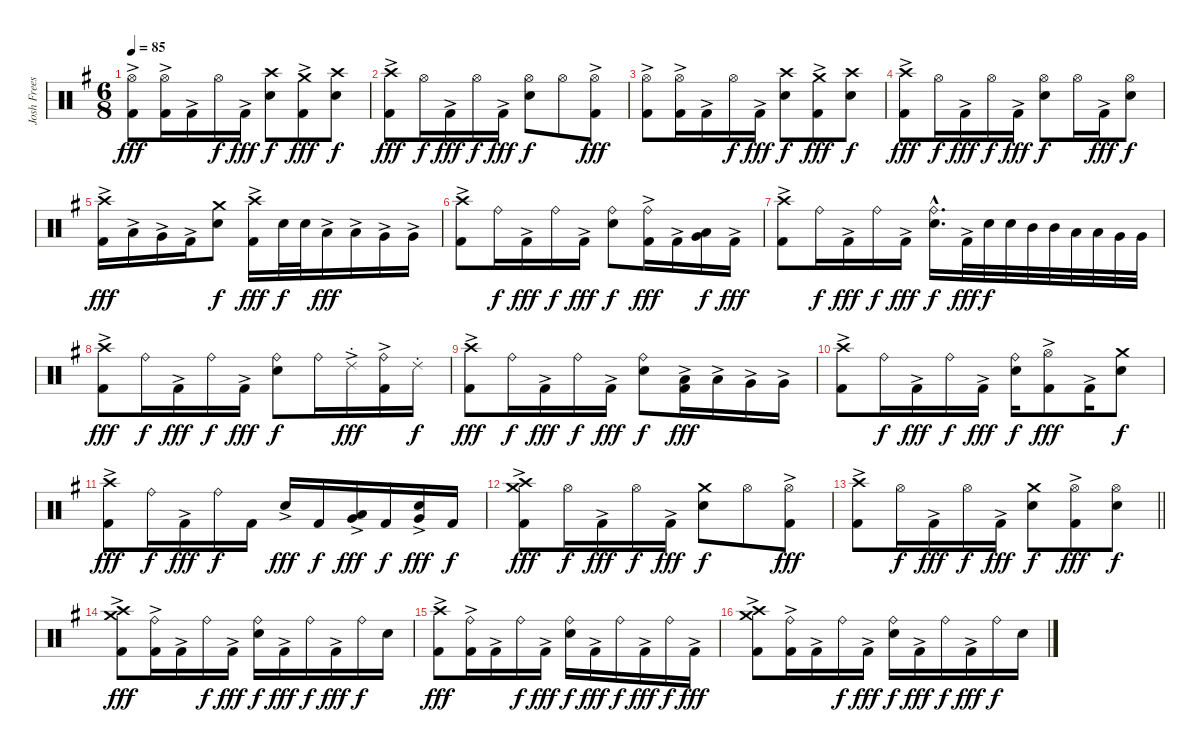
\track ("Josh Freese" "Josh Frees") {instrument percussion}
\staff {score}
\articulation defaults
\ts (6 8)
\tempo 85
\clef neutral
\ks eminor
("Hi-Hat (open)" "Kick (hit) 2"{ac}).8{dy fff} ("Hi-Hat (open)" "Kick (hit) 2"{ac}).16 "Kick (hit) 2"{ac}.16 "Hi-Hat (open)".16{dy f} "Kick (hit) 2"{ac}.16{dy fff} ("Crash high (hit)" "Snare (hit) 2").8{dy f} ("Crash medium (hit)" "Kick (hit) 2"{ac}).8{dy fff} ("Crash high (hit)" "Snare (hit) 2").8{dy f} |
("Crash high (hit)" "Kick (hit) 2"{ac}).8{dy fff} "Hi-Hat (open)".16{dy f} "Kick (hit) 2"{ac}.16{dy fff} "Hi-Hat (open)".16{dy f} "Kick (hit) 2"{ac}.16{dy fff} ("Hi-Hat (open)" "Snare (hit) 2").8{dy f} "Hi-Hat (open)".8 ("Hi-Hat (open)" "Kick (hit) 2"{ac}).8{dy fff} |
("Hi-Hat (open)" "Kick (hit) 2"{ac}).8 ("Hi-Hat (open)" "Kick (hit) 2"{ac}).16 "Kick (hit) 2"{ac}.16 "Hi-Hat (open)".16{dy f} "Kick (hit) 2"{ac}.16{dy fff} ("Crash high (hit)" "Snare (hit) 2").8{dy f} ("Crash medium (hit)" "Kick (hit) 2"{ac}).8{dy fff} ("Crash high (hit)" "Snare (hit) 2").8{dy f} |
("Crash high (hit)" "Kick (hit) 2"{ac}).8{dy fff} "Hi-Hat (open)".16{dy f} "Kick (hit) 2"{ac}.16{dy fff} "Hi-Hat (open)".16{dy f} "Kick (hit) 2"{ac}.16{dy fff} ("Hi-Hat (open)" "Snare (hit) 2").8{dy f} "Hi-Hat (open)".16 "Kick (hit) 2"{ac}.16{dy fff} ("Hi-Hat (open)" "Snare (hit) 2").8{dy f} |
("Crash high (hit)" "Kick (hit) 2"{ac}).16{dy fff} "Low Tom (hit)"{ac}.16 "Very Low Tom (hit)"{ac}.16 "Kick (hit) 2"{ac}.16 ("Crash medium (hit)" "Snare (hit) 2").8{dy f} ("Crash high (hit)" "Kick (hit) 2"{ac}).16{dy fff} "Snare (hit) 2".32{dy f} "Snare (hit) 2".32 "Low Tom (hit)"{ac}.16{dy fff} "Low Tom (hit)"{ac}.16 "Very Low Tom (hit)"{ac}.16 "Very Low Tom (hit)"{ac}.16 |
("Crash high (hit)" "Kick (hit) 2"{ac}).8 "Ride (bell)".16{dy f} "Kick (hit) 2"{ac}.16{dy fff} "Ride (bell)".16{dy f} "Kick (hit) 2"{ac}.16{dy fff} ("Ride (bell)" "Snare (hit) 2").8{dy f} ("Ride (bell)" "Kick (hit) 2"{ac}).16{dy fff} "Kick (hit) 2"{ac}.16 ("Low Tom (hit)" "Very Low Tom (hit)").16{dy f} "Kick (hit) 2"{ac}.16{dy fff} |
("Crash high (hit)" "Kick (hit) 2"{ac}).8 "Ride (bell)".16{dy f} "Kick (hit) 2"{ac}.16{dy fff} "Ride (bell)".16{dy f} "Kick (hit) 2"{ac}.16{dy fff} ("Ride (bell)"{hac} "Snare (hit) 2"{hac}).16{d dy f} "Kick (hit) 2"{ac}.32{dy fff} "Snare (hit) 2".32{dy f} "Snare (hit) 2".32 "Mid Tom (hit)".32 "Mid Tom (hit)".32 "Low Tom (hit)".32 "Low Tom (hit)".32 "Very Low Tom (hit)".32 "Very Low Tom (hit)".32 |
("Crash high (hit)" "Kick (hit) 2"{ac}).8{dy fff} "Ride (bell)".16{dy f} "Kick (hit) 2"{ac}.16{dy fff} "Ride (bell)".16{dy f} "Kick (hit) 2"{ac}.16{dy fff} ("Ride (bell)" "Snare (hit) 2").8{dy f} "Ride (bell)".16 "Ride (choke) 2"{ac}.16{dy fff} ("Ride (bell)" "Kick (hit) 2"{ac}).16 "Ride (choke) 2".16{dy f} |
("Crash high (hit)" "Kick (hit) 2"{ac}).8{dy fff} "Ride (bell)".16{dy f} "Kick (hit) 2"{ac}.16{dy fff} "Ride (bell)".16{dy f} "Kick (hit) 2"{ac}.16{dy fff} ("Ride (bell)" "Snare (hit) 2").8{dy f} ("Low Tom (hit)"{ac} "Kick (hit) 2"{ac}).16{dy fff} "Low Tom (hit)"{ac}.16 "Very Low Tom (hit)"{ac}.16 "Very Low Tom (hit)"{ac}.16 |
("Crash high (hit)" "Kick (hit) 2"{ac}).8 "Ride (bell)".16{dy f} "Kick (hit) 2"{ac}.16{dy fff} "Ride (bell)".16{dy f} "Kick (hit) 2"{ac}.16{dy fff} ("Ride (bell)" "Snare (hit) 2").16{dy f} ("Hi-Hat (open)"{ac} "Kick (hit) 2").8{dy fff} "Kick (hit) 2"{ac}.16 ("Crash medium (hit)" "Snare (hit) 2").8{dy f} |
("Crash high (hit)" "Kick (hit) 2"{ac}).8{dy fff} "Ride (bell)".16{dy f} "Kick (hit) 2"{ac}.16{dy fff} "Ride (bell)".16{dy f} "Kick (hit) 2".16 "Snare (hit) 2"{ac}.16{dy fff} "Kick (hit) 2".16{dy f} ("Low Tom (hit)"{ac} "Very Low Tom (hit)"{ac}).16{dy fff} "Kick (hit) 2".16{dy f} ("Snare (hit) 2"{ac} "Very Low Tom (hit)"{ac}).16{dy fff} "Kick (hit) 2".16{dy f} |
("Crash high (hit)" "Crash medium (hit)" "Kick (hit) 2"{ac}).8{dy fff} "Hi-Hat (open)".16{dy f} "Kick (hit) 2"{ac}.16{dy fff} "Hi-Hat (open)".16{dy f} "Kick (hit) 2"{ac}.16{dy fff} ("Crash medium (hit)" "Snare (hit) 2").8{dy f} "Hi-Hat (open)".8 ("Hi-Hat (open)" "Kick (hit) 2"{ac}).8{dy fff} |
\barLineRight lightlight
("Crash high (hit)" "Kick (hit) 2"{ac}).8 "Hi-Hat (open)".16{dy f} "Kick (hit) 2"{ac}.16{dy fff} "Hi-Hat (open)".16{dy f} "Kick (hit) 2"{ac}.16{dy fff} ("Crash medium (hit)" "Snare (hit) 2").8{dy f} ("Hi-Hat (open)" "Kick (hit) 2"{ac}).8{dy fff} ("Hi-Hat (open)" "Snare (hit) 2").8{dy f} |
("Crash high (hit)" "Crash medium (hit)" "Kick (hit) 2"{ac}).8{dy fff} ("Ride (bell)" "Kick (hit) 2"{ac}).16 "Kick (hit) 2"{ac}.16 "Ride (bell)".16{dy f} "Kick (hit) 2"{ac}.16{dy fff} ("Ride (bell)" "Snare (hit) 2").16{dy f} "Kick (hit) 2"{ac}.16{dy fff} "Ride (bell)".16{dy f} "Kick (hit) 2"{ac}.16{dy fff} "Ride (bell)".16{dy f} "Snare (hit) 2".16 |
("Crash high (hit)" "Kick (hit) 2"{ac}).8{dy fff} ("Ride (bell)" "Kick (hit) 2"{ac}).16 "Kick (hit) 2"{ac}.16 "Ride (bell)".16{dy f} "Kick (hit) 2"{ac}.16{dy fff} ("Ride (bell)" "Snare (hit) 2").16{dy f} "Kick (hit) 2"{ac}.16{dy fff} "Ride (bell)".16{dy f} "Kick (hit) 2"{ac}.16{dy fff} "Ride (bell)".16{dy f} "Kick (hit) 2"{ac}.16{dy fff} |
("Crash high (hit)" "Crash medium (hit)" "Kick (hit) 2"{ac}).8 ("Ride (bell)" "Kick (hit) 2"{ac}).16 "Kick (hit) 2"{ac}.16 "Ride (bell)".16{dy f} "Kick (hit) 2"{ac}.16{dy fff} ("Ride (bell)" "Snare (hit) 2").16{dy f} "Kick (hit) 2"{ac}.16{dy fff} "Ride (bell)".16{dy f} "Kick (hit) 2"{ac}.16{dy fff} "Ride (bell)".16{dy f} "Snare (hit) 2".16
